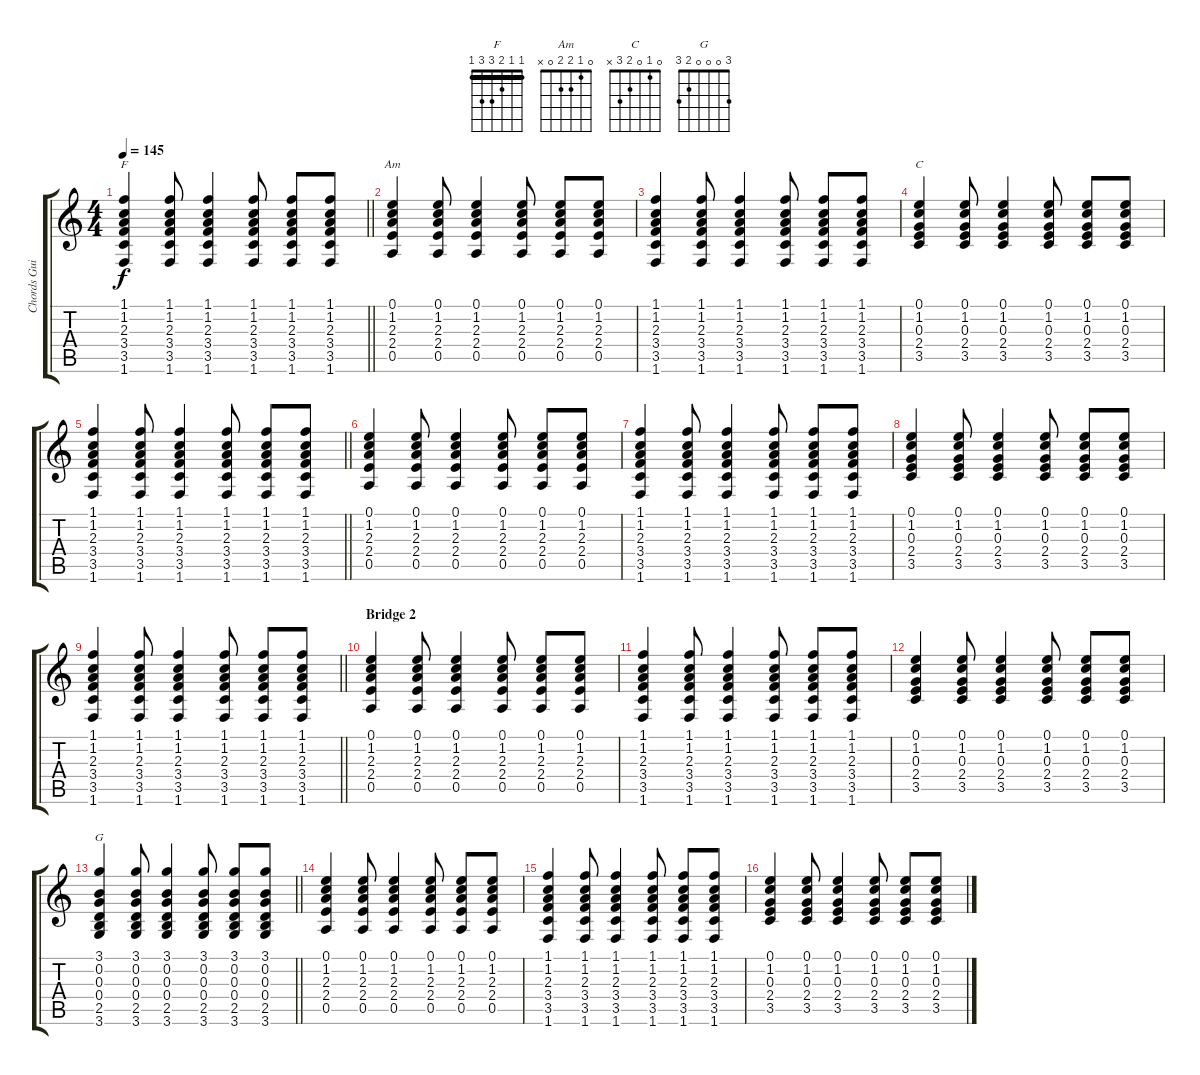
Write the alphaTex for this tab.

\track ("Chords Guitar" "Chords Gui") {instrument acousticguitarsteel}
\staff {score tabs}
\tuning (E4 B3 G3 D3 A2 E2) {hide}
\chord ("F" 1 1 2 3 3 1) {barre 1}
\chord ("Am" 0 1 2 2 0 x)
\chord ("C" 0 1 0 2 3 x)
\chord ("G" 3 0 0 0 2 3)
\ts (4 4)
\tempo 145
\clef g2
\barLineRight lightlight
\ks c
(1.1 1.2 2.3 3.4 3.5 1.6).4{ch "F" dy f} (1.1 1.2 2.3 3.4 3.5 1.6).8 (1.1 1.2 2.3 3.4 3.5 1.6).4 (1.1 1.2 2.3 3.4 3.5 1.6).8 (1.1 1.2 2.3 3.4 3.5 1.6).8 (1.1 1.2 2.3 3.4 3.5 1.6).8 |
(0.1 1.2 2.3 2.4 0.5).4{ch "Am"} (0.1 1.2 2.3 2.4 0.5).8 (0.1 1.2 2.3 2.4 0.5).4 (0.1 1.2 2.3 2.4 0.5).8 (0.1 1.2 2.3 2.4 0.5).8 (0.1 1.2 2.3 2.4 0.5).8 |
(1.1 1.2 2.3 3.4 3.5 1.6).4 (1.1 1.2 2.3 3.4 3.5 1.6).8 (1.1 1.2 2.3 3.4 3.5 1.6).4 (1.1 1.2 2.3 3.4 3.5 1.6).8 (1.1 1.2 2.3 3.4 3.5 1.6).8 (1.1 1.2 2.3 3.4 3.5 1.6).8 |
(0.1 1.2 0.3 2.4 3.5).4{ch "C"} (0.1 1.2 0.3 2.4 3.5).8 (0.1 1.2 0.3 2.4 3.5).4 (0.1 1.2 0.3 2.4 3.5).8 (0.1 1.2 0.3 2.4 3.5).8 (0.1 1.2 0.3 2.4 3.5).8 |
\barLineRight lightlight
(1.1 1.2 2.3 3.4 3.5 1.6).4 (1.1 1.2 2.3 3.4 3.5 1.6).8 (1.1 1.2 2.3 3.4 3.5 1.6).4 (1.1 1.2 2.3 3.4 3.5 1.6).8 (1.1 1.2 2.3 3.4 3.5 1.6).8 (1.1 1.2 2.3 3.4 3.5 1.6).8 |
(0.1 1.2 2.3 2.4 0.5).4 (0.1 1.2 2.3 2.4 0.5).8 (0.1 1.2 2.3 2.4 0.5).4 (0.1 1.2 2.3 2.4 0.5).8 (0.1 1.2 2.3 2.4 0.5).8 (0.1 1.2 2.3 2.4 0.5).8 |
(1.1 1.2 2.3 3.4 3.5 1.6).4 (1.1 1.2 2.3 3.4 3.5 1.6).8 (1.1 1.2 2.3 3.4 3.5 1.6).4 (1.1 1.2 2.3 3.4 3.5 1.6).8 (1.1 1.2 2.3 3.4 3.5 1.6).8 (1.1 1.2 2.3 3.4 3.5 1.6).8 |
(0.1 1.2 0.3 2.4 3.5).4 (0.1 1.2 0.3 2.4 3.5).8 (0.1 1.2 0.3 2.4 3.5).4 (0.1 1.2 0.3 2.4 3.5).8 (0.1 1.2 0.3 2.4 3.5).8 (0.1 1.2 0.3 2.4 3.5).8 |
\barLineRight lightlight
(1.1 1.2 2.3 3.4 3.5 1.6).4 (1.1 1.2 2.3 3.4 3.5 1.6).8 (1.1 1.2 2.3 3.4 3.5 1.6).4 (1.1 1.2 2.3 3.4 3.5 1.6).8 (1.1 1.2 2.3 3.4 3.5 1.6).8 (1.1 1.2 2.3 3.4 3.5 1.6).8 |
\section ("" "Bridge 2")
(0.1 1.2 2.3 2.4 0.5).4 (0.1 1.2 2.3 2.4 0.5).8 (0.1 1.2 2.3 2.4 0.5).4 (0.1 1.2 2.3 2.4 0.5).8 (0.1 1.2 2.3 2.4 0.5).8 (0.1 1.2 2.3 2.4 0.5).8 |
(1.1 1.2 2.3 3.4 3.5 1.6).4 (1.1 1.2 2.3 3.4 3.5 1.6).8 (1.1 1.2 2.3 3.4 3.5 1.6).4 (1.1 1.2 2.3 3.4 3.5 1.6).8 (1.1 1.2 2.3 3.4 3.5 1.6).8 (1.1 1.2 2.3 3.4 3.5 1.6).8 |
(0.1 1.2 0.3 2.4 3.5).4 (0.1 1.2 0.3 2.4 3.5).8 (0.1 1.2 0.3 2.4 3.5).4 (0.1 1.2 0.3 2.4 3.5).8 (0.1 1.2 0.3 2.4 3.5).8 (0.1 1.2 0.3 2.4 3.5).8 |
\barLineRight lightlight
(3.1 0.2 0.3 0.4 2.5 3.6).4{ch "G"} (3.1 0.2 0.3 0.4 2.5 3.6).8 (3.1 0.2 0.3 0.4 2.5 3.6).4 (3.1 0.2 0.3 0.4 2.5 3.6).8 (3.1 0.2 0.3 0.4 2.5 3.6).8 (3.1 0.2 0.3 0.4 2.5 3.6).8 |
(0.1 1.2 2.3 2.4 0.5).4 (0.1 1.2 2.3 2.4 0.5).8 (0.1 1.2 2.3 2.4 0.5).4 (0.1 1.2 2.3 2.4 0.5).8 (0.1 1.2 2.3 2.4 0.5).8 (0.1 1.2 2.3 2.4 0.5).8 |
(1.1 1.2 2.3 3.4 3.5 1.6).4 (1.1 1.2 2.3 3.4 3.5 1.6).8 (1.1 1.2 2.3 3.4 3.5 1.6).4 (1.1 1.2 2.3 3.4 3.5 1.6).8 (1.1 1.2 2.3 3.4 3.5 1.6).8 (1.1 1.2 2.3 3.4 3.5 1.6).8 |
(0.1 1.2 0.3 2.4 3.5).4 (0.1 1.2 0.3 2.4 3.5).8 (0.1 1.2 0.3 2.4 3.5).4 (0.1 1.2 0.3 2.4 3.5).8 (0.1 1.2 0.3 2.4 3.5).8 (0.1 1.2 0.3 2.4 3.5).8
